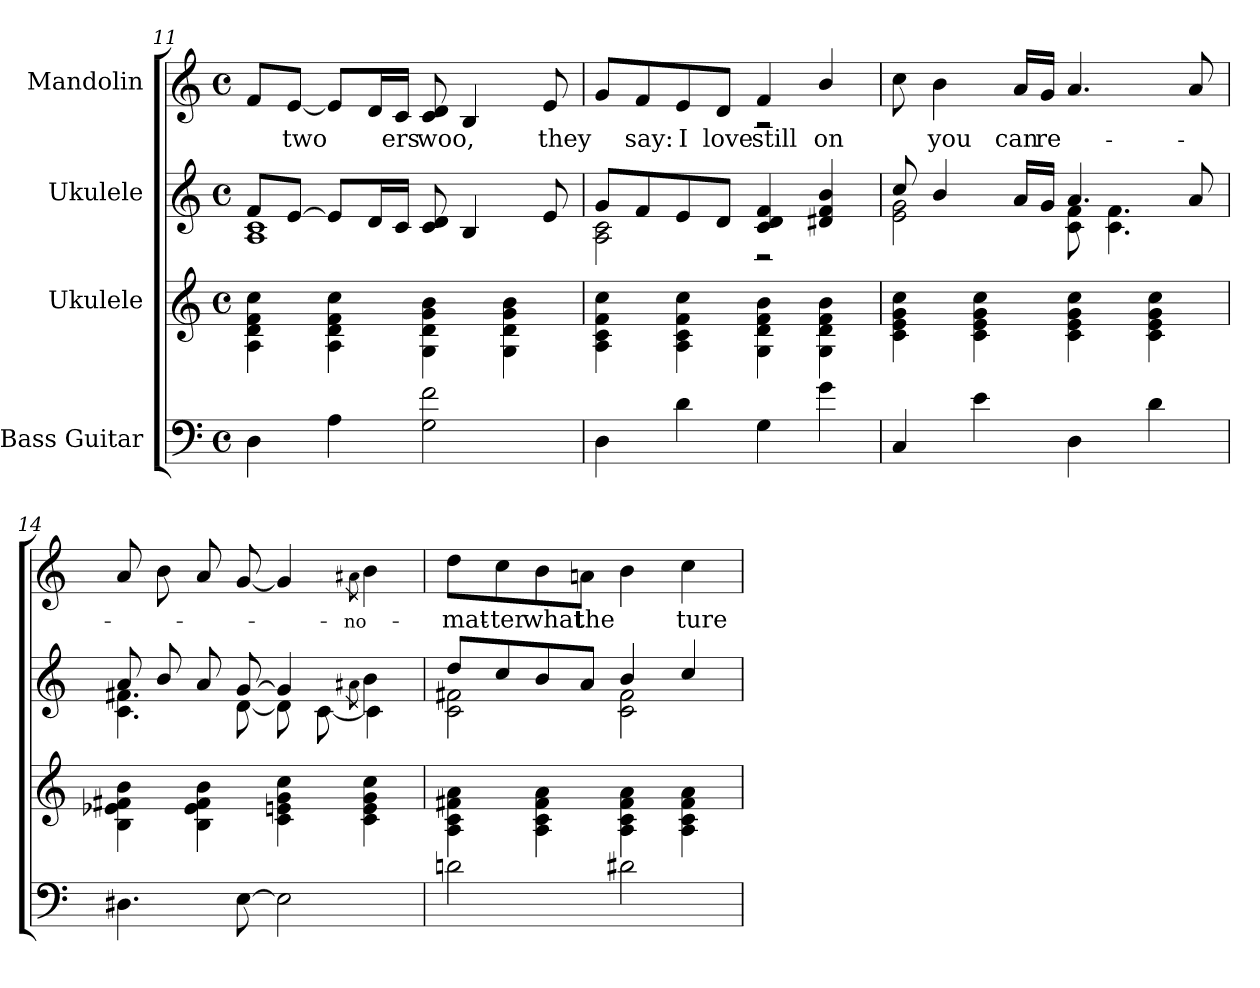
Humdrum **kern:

**kern	**kern	**kern	**kern	**text
*part4	*part3	*part2	*part1	*part1
*staff4	*staff3	*staff2	*staff1	*staff1
*I"Bass Guitar	*I"Ukulele	*I"Ukulele	*I"Mandolin	*
!!LO:LB:g=z
*clefF4	*	*	*clefG2	*
*ITrd7c12	*	*	*	*
*k[]	*k[]	*k[]	*k[]	*
*C:	*C:	*C:	*C:	*
*M4/4	*M4/4	*M4/4	*M4/4	*
*met(c)	*met(c)	*met(c)	*met(c)	*
=11	=11	=11	=11	=11
*	*	*^	*	*
4DDi\	4Aj\ 4dj 4fj 4ccj	8fZ/L	1AZ 1cZ	8fV/L	.
!	!	!	!	!	!LO:LY:b:color=#00007F
.	.	[8eZ/J	.	[8eV/J	two
4AAi\	4Aj\ 4dj 4fj 4ccj	8eZ/L]	.	8eV/L]	.
.	.	16dZ/L	.	16dV/L	.
!	!	!	!	!	!LO:LY:b:color=#00007F
.	.	16cZ/JJ	.	16cV/JJ	ers
!	!	!	!	!	!LO:LY:b:color=#00007F
2GGi\ 2Fi	4Gj\ 4dj 4gj 4bj	8cZ/ 8dZ	.	8cV/ 8dV	woo,
.	.	4BZ/	.	4BV/	.
.	4Gj\ 4dj 4gj 4bj	.	.	.	.
!	!	!	!	!	!LO:LY:b:color=#00007F
.	.	8eZ/	.	8eV/	they
=12	=12	=12	=12	=12	=12
*	*	*	*	*^	*
4DDi\	4Aj\ 4cj 4fj 4ccj	8gZ/L	2AZ\ 2cZ	8gV/L	2ryy	.
!	!	!	!	!	!	!LO:LY:b:color=#00007F
.	.	8fZ/	.	8fV/	.	say:
!	!	!	!	!	!	!LO:LY:b:color=#00007F
4Di\	4Aj\ 4cj 4fj 4ccj	8eZ/	.	8eV/	.	I
!	!	!	!	!	!	!LO:LY:b:color=#00007F
.	.	8dZ/J	.	8dV/J	.	love
!	!	!	!	!	!	!LO:LY:b:color=#00007F
!	!	!	!	!	!	!LO:LY:b:color=#00007F
4GGi\	4Gj\ 4dj 4fj 4bj	4cZ/ 4dZ 4fZ	2r	4fV/	2r	still
!	!	!	!	!	!	!LO:LY:b:color=#00007F
4Gi\	4Gj\ 4dj 4fj 4bj	4d#Z/ 4fZ 4bZ	.	4bV/	.	on
*	*	*	*	*v	*v	*
=13	=13	=13	=13	=13	=13
4CCi/	4cj\ 4ej 4gj 4ccj	8ccZ/	2eZ\ 2gZ	8ccV\	.
!	!	!	!	!	!LO:LY:b:color=#00007F
.	.	4bZ/	.	4bV\	you
4Ei\	4cj\ 4ej 4gj 4ccj	.	.	.	.
!	!	!	!	!	!LO:LY:b:color=#00007F
.	.	16aZ/LL	.	16aV/LL	can
!	!	!	!	!	!LO:LY:b:color=#00007F
.	.	16gZ/JJ	.	16gV/JJ	re-
4DDi\	4cj\ 4ej 4gj 4ccj	4.aZ/	8cZ\ 8fZ	4.aV/	.
.	.	.	4.cZ\ 4.fZ	.	.
4Di\	4cj\ 4ej 4gj 4ccj	.	.	.	.
.	.	8aZ/	.	8aV/	.
!!LO:PB:g=z
=14	=14	=14	=14	=14	=14
*	*	*	*	*^	*
4.DD#Xi\	4Bj\ 4e-j 4f#j 4bj	8aZ/	4.cZ\ 4.f#Z	8aV/	2.ryy	.
.	.	8bZ/	.	8bV\	.	.
.	4Bj\ 4e-j 4f#j 4bj	8aZ/	.	8aV/	.	.
[8EEi\	.	[8gZ/	[8dZ\	[8gV/	.	.
2EEi\]	4cj\ 4ej 4gj 4ccj	4gZ/]	8dZ\]	4gV/]	.	.
.	.	.	[8cZ\	.	.	.
!	!	!	!	!	!	!LO:LY:b:color=#00007F
.	.	.	8qa#Z\	.	8qa#XV\	no
.	4cj\ 4ej 4gj 4ccj	4bZ\	4cZ\]	4bV\	4ryy	.
*	*	*	*	*v	*v	*
=15	=15	=15	=15	=15	=15
*	*	*	*	*^	*
!	!	!	!	!	!	!LO:LY:b:color=#00007F
*	*	*	*	*v	*v	*
2Dni\	4Aj\ 4cj 4f#j 4aj	8ddZ/L	2cZ\ 2f#Z	8ddV\L	mat-
!	!	!	!	!	!LO:LY:b:color=#00007F
.	.	8ccZ/	.	8ccV\	-ter
!	!	!	!	!	!LO:LY:b:color=#00007F
.	4Aj\ 4cj 4f#j 4aj	8bZ/	.	8bV\	what
!	!	!	!	!	!LO:LY:b:color=#00007F
.	.	8aZ/J	.	8anV\J	the
2D#Xi\	4Aj\ 4cj 4f#j 4aj	4bZ/	2cZ\ 2f#Z	4bV\	.
!	!	!	!	!	!LO:LY:b:color=#00007F
.	4Aj\ 4cj 4f#j 4aj	4ccZ/	.	4ccV\	ture
*	*	*v	*v	*	*
=	=	=	=	=
*-	*-	*-	*-	*-
